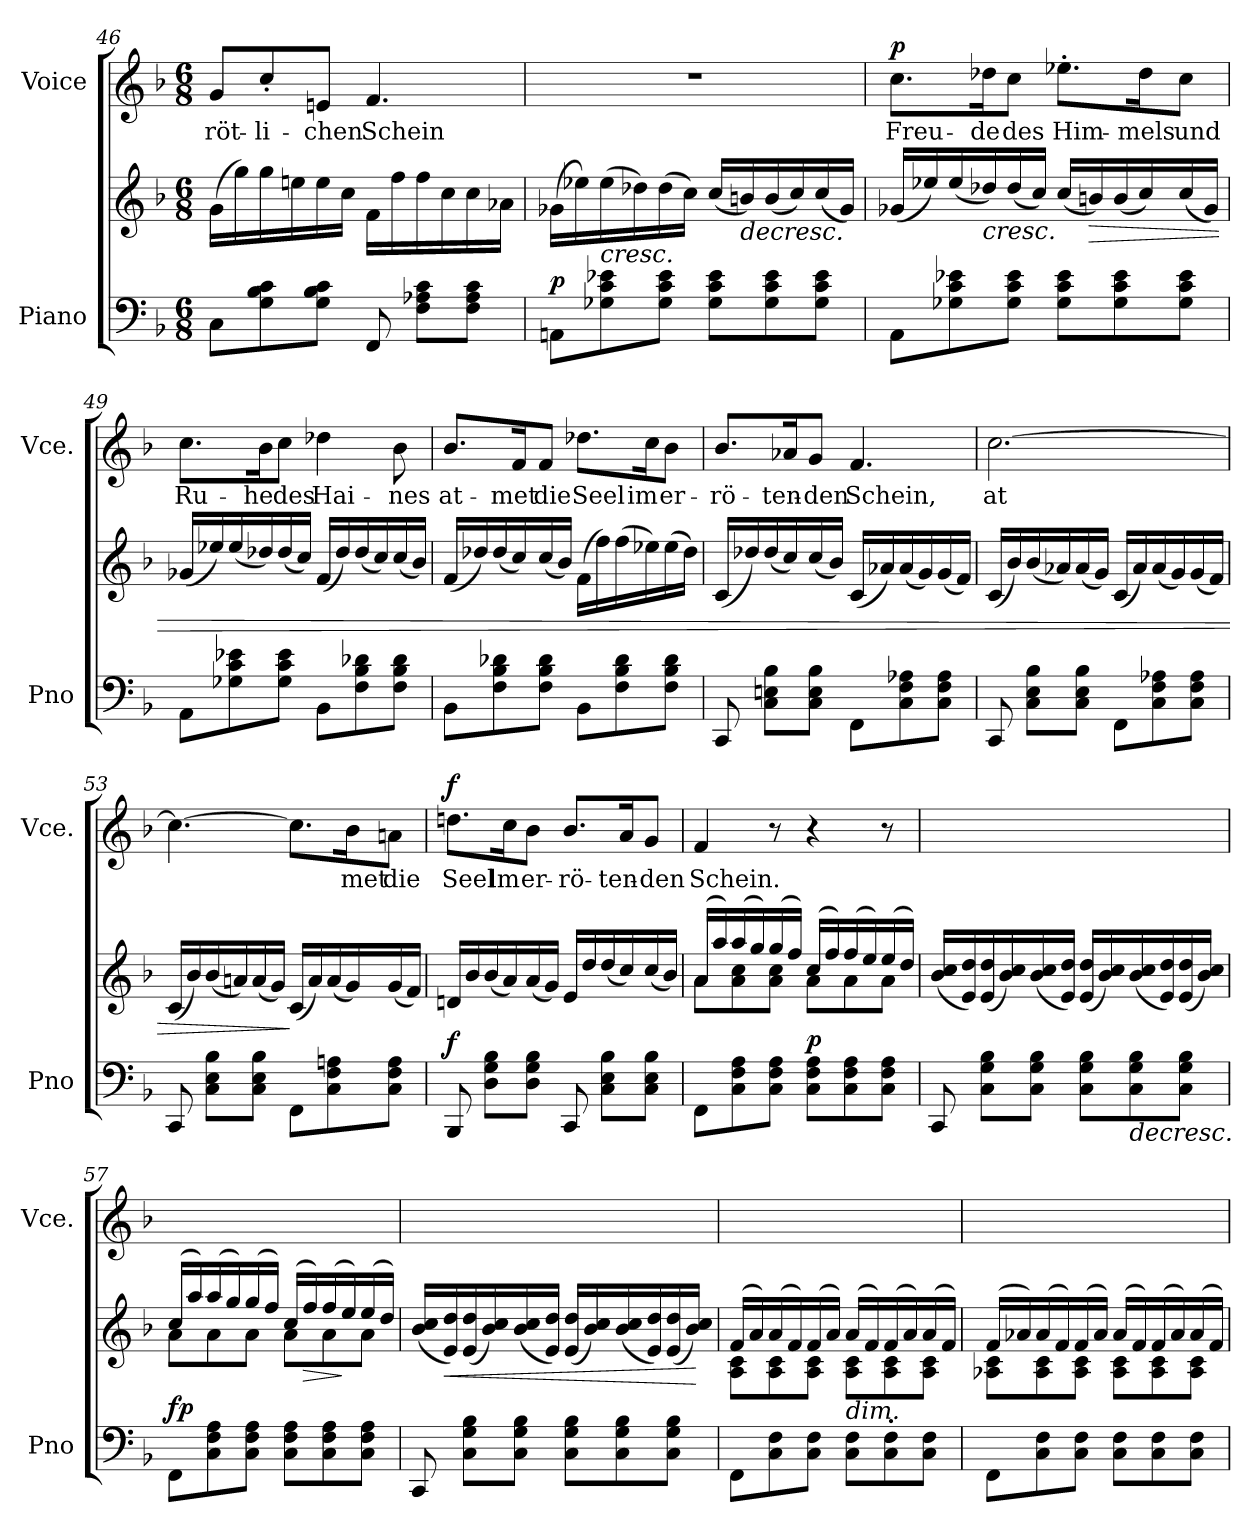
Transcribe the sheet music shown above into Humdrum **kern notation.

**kern	**kern	**dynam	**kern	**text	**dynam
*part2	*part2	*part2	*part1	*part1	*part1
*staff3	*staff2	*staff2/3	*staff1	*staff1	*staff1
*I"Piano	*	*	*I"Voice	*	*
*I'Pno	*	*	*I'Vce.	*	*
*clefF4	*clefG2	*	*clefG2	*	*
*k[b-]	*k[b-]	*	*k[b-]	*	*
*M6/8	*M6/8	*	*M6/8	*	*
=46	=46	=46	=46	=46	=46
!	!	!	!	!LO:LY:b	!
8C\L	(>16g\LL	.	8g/L	röt-	.
.	16gg\)	.	.	.	.
!	!	!	!	!LO:LY:b	!
8G\ 8B-\ 8c\	16gg\	.	8cc'/	-li-	.
.	16een\	.	.	.	.
!	!	!	!	!LO:LY:b	!
8G\ 8B-\ 8c\J	16ee\	.	8en/J	-chen	.
.	16cc\JJ	.	.	.	.
!	!	!	!	!LO:LY:b	!
8FF/	16f\LL	.	4.f/	Schein	.
.	16ff\	.	.	.	.
8F\ 8A-X\ 8c\L	16ff\	.	.	.	.
.	16cc\	.	.	.	.
8F\ 8A-\ 8c\J	16cc\	.	.	.	.
.	16a-X\JJ	.	.	.	.
=47	=47	=47	=47	=47	=47
!	!	!LO:DY:a=2	!	!	!
8AAn\L	(>16g-X\LL	p	2.r	.	.
.	16ee-X\)	.	.	.	.
!	!	!LO:HP:b	!	!	!
8G-X\ 8c\ 8e-X\	(>16ee-\	<	.	.	.
.	16dd-X\)	.	.	.	.
8G-\ 8c\ 8e-\J	(>16dd-\	.	.	.	.
.	16cc\JJ)	.	.	.	.
8G-\ 8c\ 8e-\L	(<16cc/LL	.	.	.	.
!	!	!LO:HP:b	!	!	!
.	16bn/)	>	.	.	.
8G-\ 8c\ 8e-\	(<16b/	.	.	.	.
.	16cc/)	.	.	.	.
8G-\ 8c\ 8e-\J	(<16cc/	.	.	.	.
.	16g-/JJ)	.	.	.	.
.	.	[	.	.	.
!!LO:LB:g=z
=48	=48	=48	=48	=48	=48
!	!	!	!	!LO:LY:b	!LO:DY:a
8AA\L	(<16g-X/LL	.	8.cc\L	Freu-	p
.	16ee-X/)	.	.	.	.
8G-X\ 8c\ 8e-X\	(<16ee-/	.	.	.	.
!	!	!LO:HP:b	!	!LO:LY:b	!
.	16dd-X/)	<	16dd-X\K	-de	.
!	!	!	!	!LO:LY:b	!
8G-\ 8c\ 8e-\J	(<16dd-/	.	8cc\J	des	.
.	16cc/JJ)	.	.	.	.
!	!	!	!	!LO:LY:b	!
8G-\ 8c\ 8e-\L	(<16cc/LL	]	8.ee-X'\L	Him-	.
!	!	!LO:HP:b	!	!	!
.	16bn/)	>	.	.	.
8G-\ 8c\ 8e-\	(<16b/	.	.	.	.
!	!	!	!	!LO:LY:b	!
.	16cc/)	.	16dd-\K	-mels	.
!	!	!	!	!LO:LY:b	!
8G-\ 8c\ 8e-\J	(<16cc/	.	8cc\J	und	.
.	16g-/JJ)	[	.	.	.
=49	=49	=49	=49	=49	=49
!	!	!	!	!LO:LY:b	!
8AA\L	(<16g-X/LL	.	8.cc\L	Ru-	.
.	16ee-X/)	.	.	.	.
8G-X\ 8c\ 8e-X\	(<16ee-/	.	.	.	.
!	!	!	!	!LO:LY:b	!
.	16dd-X/)	.	16b-\K	-he	.
!	!	!	!	!LO:LY:b	!
8G-\ 8c\ 8e-\J	(<16dd-/	.	8cc\J	des	.
.	16cc/JJ)	.	.	.	.
!	!	!	!	!LO:LY:b	!
8BB-\L	(<16f/LL	.	4dd-X\	Hai-	.
.	16dd-/)	.	.	.	.
8F\ 8B-\ 8d-X\	(<16dd-/	.	.	.	.
.	16cc/)	.	.	.	.
!	!	!	!	!LO:LY:b	!
8F\ 8B-\ 8d-\J	(<16cc/	.	8b-\	-nes	.
.	16b-/JJ)	.	.	.	.
=50	=50	=50	=50	=50	=50
!	!	!	!	!LO:LY:b	!
8BB-\L	(<16f/LL	.	8.b-/L	at-	.
.	16dd-X/)	.	.	.	.
8F\ 8B-\ 8d-X\	(<16dd-/	.	.	.	.
!	!	!	!	!LO:LY:b	!
.	16cc/)	.	16f/K	-met	.
!	!	!	!	!LO:LY:b	!
8F\ 8B-\ 8d-\J	(<16cc/	.	8f/J	die	.
.	16b-/JJ)	.	.	.	.
!	!	!	!	!LO:LY:b	!
8BB-\L	(>16f\LL	.	8.dd-X\L	Seel	.
.	16ff\)	.	.	.	.
8F\ 8B-\ 8d-\	(>16ff\	.	.	.	.
!	!	!	!	!LO:LY:b	!
.	16ee-X\)	.	16cc\K	im	.
!	!	!	!	!LO:LY:b	!
8F\ 8B-\ 8d-\J	(>16ee-\	.	8b-\J	er-	.
.	16dd-\JJ)	.	.	.	.
!!LO:LB:g=z
=51	=51	=51	=51	=51	=51
!	!	!	!	!LO:LY:b	!
8CC/	(<16c/LL	.	8.b-/L	-rö-	.
.	16dd-X/)	.	.	.	.
8C\ 8En\ 8B-\L	(<16dd-/	.	.	.	.
!	!	!	!	!LO:LY:b	!
.	16cc/)	.	16a-X/K	-ten-	.
!	!	!	!	!LO:LY:b	!
8C\ 8E\ 8B-\J	(<16cc/	.	8g/J	-den	.
.	16b-/JJ)	.	.	.	.
!	!	!	!	!LO:LY:b	!
8FF\L	(<16c/LL	.	4.f/	Schein,	.
.	16a-X/)	.	.	.	.
8C\ 8F\ 8A-X\	(<16a-/	.	.	.	.
.	16g/)	.	.	.	.
8C\ 8F\ 8A-\J	(<16g/	.	.	.	.
.	16f/JJ)	.	.	.	.
=52	=52	=52	=52	=52	=52
!	!	!	!	!LO:LY:b	!
8CC/	(<16c/LL	.	[2.cc\	at-	.
.	16b-/)	.	.	.	.
8C\ 8E\ 8B-\L	(<16b-/	.	.	.	.
.	16a-X/)	.	.	.	.
8C\ 8E\ 8B-\J	(<16a-/	.	.	.	.
.	16g/JJ)	.	.	.	.
8FF\L	(<16c/LL	.	.	.	.
.	16a-/)	.	.	.	.
8C\ 8F\ 8A-X\	(<16a-/	.	.	.	.
.	16g/)	.	.	.	.
8C\ 8F\ 8A-\J	(<16g/	.	.	.	.
.	16f/JJ)	.	.	.	.
=53	=53	=53	=53	=53	=53
!	!	!	!	!LO:LY:b	!
8CC/	(<16c/LL	.	4.cc\_	---	.
.	16b-/)	.	.	.	.
8C\ 8E\ 8B-\L	(<16b-/	.	.	.	.
.	16an/)	.	.	.	.
8C\ 8E\ 8B-\J	(<16a/	.	.	.	.
.	16g/JJ)	.	.	.	.
8FF\L	(<16c/LL	]	8.cc\L]	.	.
.	16a/)	.	.	.	.
8C\ 8F\ 8An\	(<16a/	.	.	.	.
!	!	!	!	!LO:LY:b	!
.	16g/)	.	16b-\K	-met	.
!	!	!	!	!LO:LY:b	!
8C\ 8F\ 8A\J	(<16g/	.	8an\J	die	.
.	16f/JJ)	.	.	.	.
!!LO:LB:g=z
=54	=54	=54	=54	=54	=54
!	!	!LO:DY:a=2	!	!LO:LY:b	!LO:DY:a
8BBB-/	16dn/LL	f	8.ddn\L	Seel	f
.	16b-/	.	.	.	.
8D\ 8G\ 8B-\L	(<16b-/	.	.	.	.
!	!	!	!	!LO:LY:b	!
.	16a/)	.	16cc\K	lm	.
!	!	!	!	!LO:LY:b	!
8D\ 8G\ 8B-\J	(<16a/	.	8b-\J	er-	.
.	16g/JJ)	.	.	.	.
!	!	!	!	!LO:LY:b	!
8CC/	16e/LL	.	8.b-/L	-rö-	.
.	16dd/	.	.	.	.
8C\ 8E\ 8B-\L	(<16dd/	.	.	.	.
!	!	!	!	!LO:LY:b	!
.	16cc/)	.	16a/K	-ten-	.
!	!	!	!	!LO:LY:b	!
8C\ 8E\ 8B-\J	(<16cc/	.	8g/J	-den	.
.	16b-/JJ)	.	.	.	.
=55	=55	=55	=55	=55	=55
*	*^	*	*	*	*
!	!	!	!	!	!LO:LY:b	!
8FF\L	(>16a/LL	8a\L	.	4f/	Schein.	.
.	16aa/)	.	.	.	.	.
8C\ 8F\ 8A\	(>16aa/	8a\ 8cc\	.	.	.	.
.	16gg/)	.	.	.	.	.
8C\ 8F\ 8A\J	(>16gg/	8a\ 8cc\J	.	8r	.	.
.	16ff/JJ)	.	.	.	.	.
!	!	!	!LO:DY:a=2	!	!	!
8C\ 8F\ 8A\L	(>16cc/LL	8a\L	p	4r	.	.
.	16ff/)	.	.	.	.	.
8C\ 8F\ 8A\	(>16ff/	8a\	.	.	.	.
.	16ee/)	.	.	.	.	.
8C\ 8F\ 8A\J	(>16ee/	8a\J	.	8r	.	.
.	16dd/JJ)	.	.	.	.	.
*	*v	*v	*	*	*	*
=56	=56	=56	=56	=56	=56
8CC/	(<16b-/ 16cc/LL	.	2.ryy	.	.
.	16e/ 16dd/)	.	.	.	.
8C\ 8G\ 8B-\L	(<16e/ 16dd/	.	.	.	.
.	16b-/ 16cc/)	.	.	.	.
8C\ 8G\ 8B-\J	(<16b-/ 16cc/	.	.	.	.
.	16e/ 16dd/JJ)	.	.	.	.
8C\ 8G\ 8B-\L	(<16e/ 16dd/LL	.	.	.	.
.	16b-/ 16cc/)	.	.	.	.
!	!	!LO:HP:b=2	!	!	!
8C\ 8G\ 8B-\	(<16b-/ 16cc/	>	.	.	.
.	16e/ 16dd/)	.	.	.	.
8C\ 8G\ 8B-\J	(<16e/ 16dd/	.	.	.	.
.	16b-/ 16cc/JJ)	.	.	.	.
!!LO:PB:g=z
=57	=57	=57	=57	=57	=57
*	*^	*	*	*	*
!	!	!	!LO:DY:a=2	!	!	!
8FF\L	(>16cc/LL	8a\L	fp	2.ryy	.	.
.	16aa/)	.	.	.	.	.
8C\ 8F\ 8A\	(>16aa/	8a\	.	.	.	.
.	16gg/)	.	.	.	.	.
8C\ 8F\ 8A\J	(>16gg/	8a\J	.	.	.	.
.	16ff/JJ)	.	.	.	.	.
8C\ 8F\ 8A\L	(>16cc/LL	8a\L	.	.	.	.
!	!	!	!LO:HP:b	!	!	!
.	16ff/)	.	>	.	.	.
8C\ 8F\ 8A\	(>16ff/	8a\	.	.	.	.
.	16ee/)	.	]	.	.	.
8C\ 8F\ 8A\J	(>16ee/	8a\J	.	.	.	.
.	16dd/JJ)	.	.	.	.	.
*	*v	*v	*	*	*	*
=58	=58	=58	=58	=58	=58
8CC/	(<16b-/ 16cc/LL	.	2.ryy	.	.
!	!	!LO:HP:b	!	!	!
.	16e/ 16dd/)	<	.	.	.
8C\ 8G\ 8B-\L	(<16e/ 16dd/	.	.	.	.
.	16b-/ 16cc/)	.	.	.	.
8C\ 8G\ 8B-\J	(<16b-/ 16cc/	.	.	.	.
.	16e/ 16dd/JJ)	.	.	.	.
8C\ 8G\ 8B-\L	(<16e/ 16dd/LL	]	.	.	.
.	16b-/ 16cc/)	.	.	.	.
8C\ 8G\ 8B-\	(<16b-/ 16cc/	.	.	.	.
.	16e/ 16dd/)	.	.	.	.
8C\ 8G\ 8B-\J	(<16e/ 16dd/	.	.	.	.
.	16b-/ 16cc/JJ)	.	.	.	.
.	.	[	.	.	.
=59	=59	=59	=59	=59	=59
*	*^	*	*	*	*
8FF\L	(>16f/LL	8A\ 8c\L	.	2.ryy	.	.
.	16a/)	.	.	.	.	.
8C\ 8F\	(>16a/	8A\ 8c\	.	.	.	.
.	16f/)	.	.	.	.	.
8C\ 8F\J	(>16f/	8A\ 8c\J	.	.	.	.
.	16a/JJ)	.	.	.	.	.
!	!LO:TX:b:i:t=dim.	!	!	!	!	!
8C\ 8F\L	(>16a/LL	8A\ 8c\L	.	.	.	.
.	16f/)	.	.	.	.	.
8C\' 8F\'	(>16f/	8A\ 8c\	.	.	.	.
.	16a/)	.	.	.	.	.
8C\ 8F\J	(>16a/	8A\ 8c\J	.	.	.	.
.	16f/JJ)	.	.	.	.	.
!!LO:LB:g=z
=60	=60	=60	=60	=60	=60	=60
8FF\L	(>16f/LL	8A-X\ 8c\L	.	2.ryy	.	.
.	16a-X/)	.	.	.	.	.
8C\ 8F\	(>16a-/	8A-\ 8c\	.	.	.	.
.	16f/)	.	.	.	.	.
8C\ 8F\J	(>16f/	8A-\ 8c\J	.	.	.	.
.	16a-/JJ)	.	.	.	.	.
8C\ 8F\L	(>16a-/LL	8A-\ 8c\L	.	.	.	.
.	16f/)	.	.	.	.	.
8C\ 8F\	(>16f/	8A-\ 8c\	.	.	.	.
.	16a-/)	.	.	.	.	.
8C\ 8F\J	(>16a-/	8A-\ 8c\J	.	.	.	.
.	16f/JJ)	.	.	.	.	.
*	*v	*v	*	*	*	*
=	=	=	=	=	=
*-	*-	*-	*-	*-	*-
